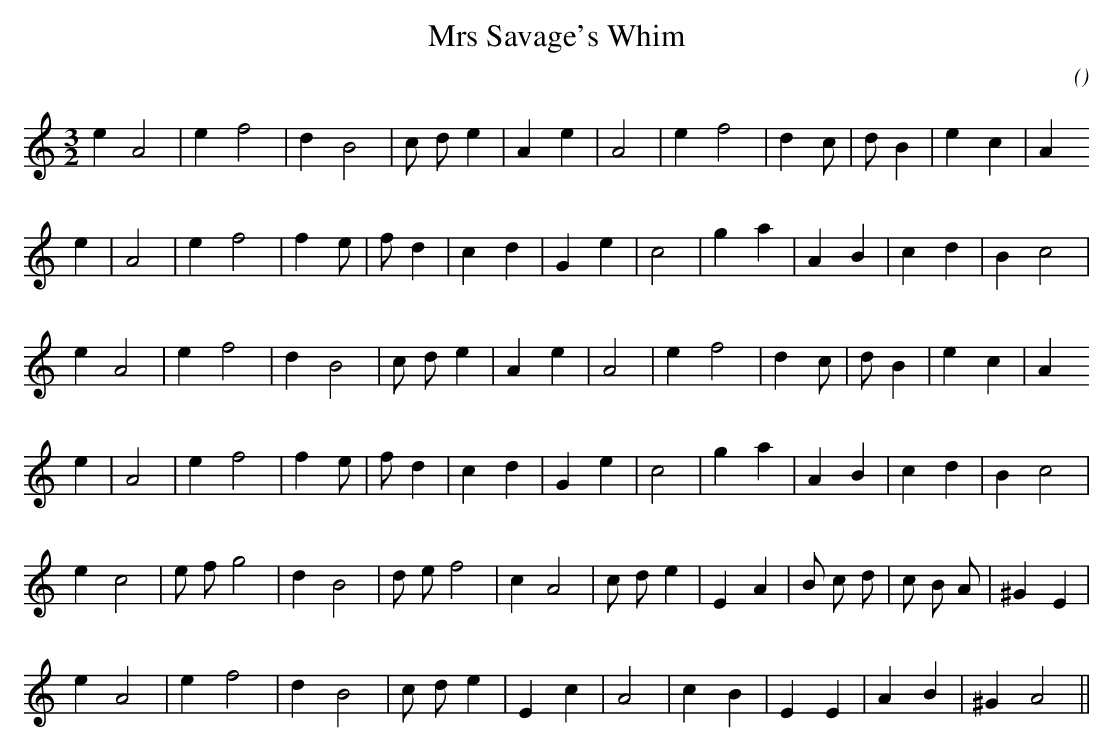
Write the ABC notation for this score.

X:1
T: Mrs Savage's Whim
C:
O:
M:3/2
K:Am
K:Am
M:3/2
L:1/16
e4 A8 |e4 f8 |d4 B8 |c2 d2 e4 |A4 e4 |A8 |e4 f8 |d4 c2 |d2 B4 |e4 c4 |A4
e4 |A8 |e4 f8 |f4 e2 |f2 d4 |c4 d4 |G4 e4 |c8 |g4 a4 |A4 B4 |c4 d4 |B4 c8 |
e4 A8 |e4 f8 |d4 B8 |c2 d2 e4 |A4 e4 |A8 |e4 f8 |d4 c2 |d2 B4 |e4 c4 |A4
e4 |A8 |e4 f8 |f4 e2 |f2 d4 |c4 d4 |G4 e4 |c8 |g4 a4 |A4 B4 |c4 d4 |B4 c8 |
e4 c8 |e2 f2 g8 |d4 B8 |d2 e2 f8 |c4 A8 |c2 d2 e4 |E4 A4 |B2 c2 d2 |c2 B2 A2 |^G4 E4 |
e4 A8 |e4 f8 |d4 B8 |c2 d2 e4 |E4 c4 |A8 |c4 B4 |E4 E4 |A4 B4 |^G4 A8 ||
